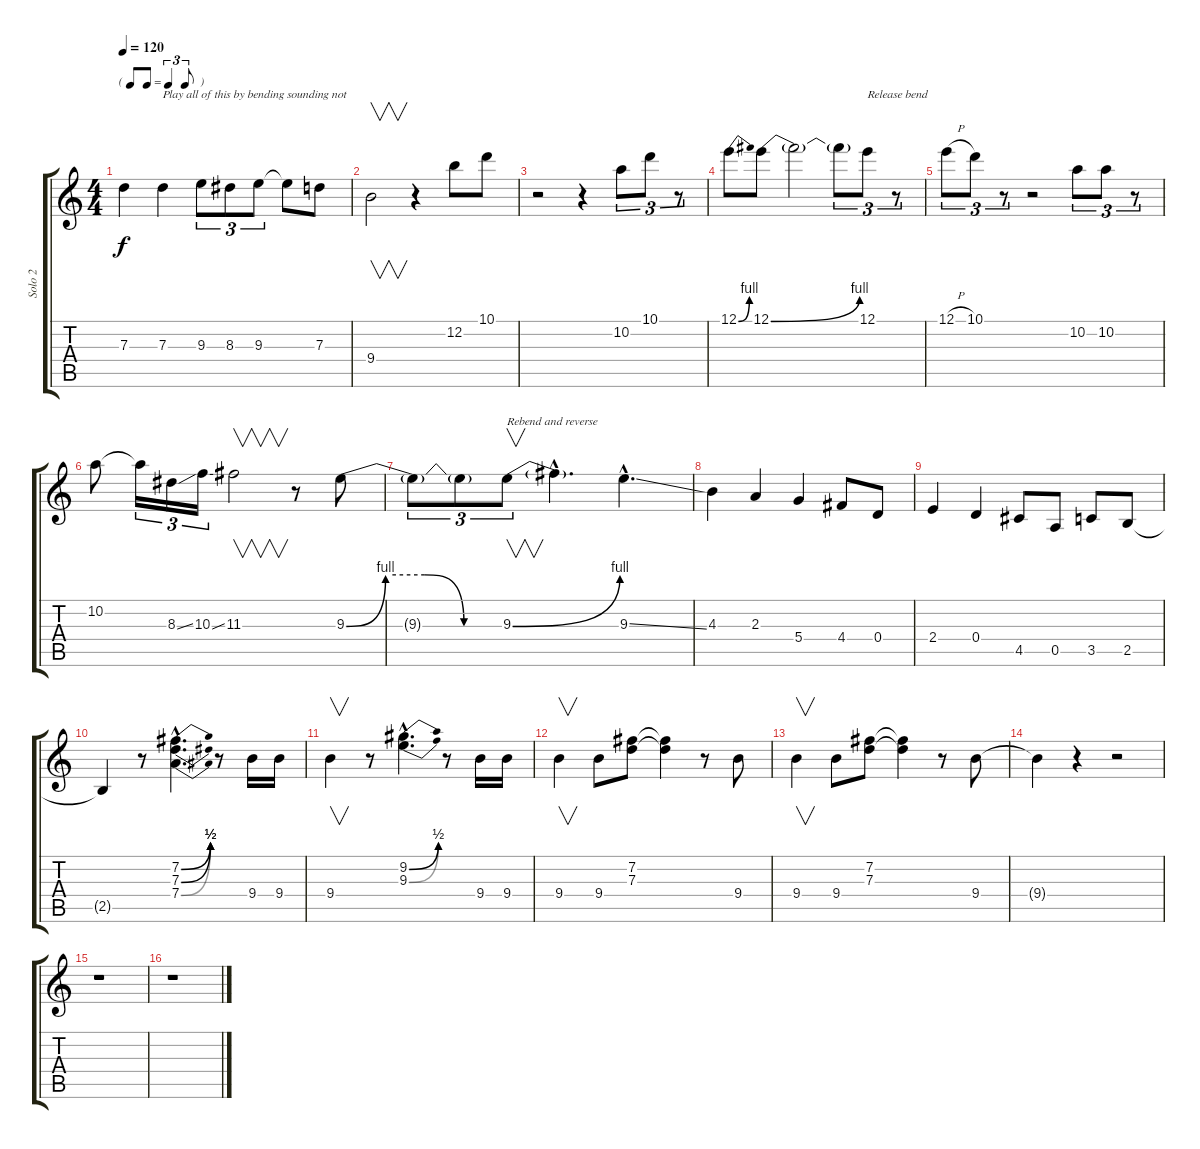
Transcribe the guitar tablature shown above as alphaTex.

\track ("Solo 2" "Solo 2") {instrument overdrivenguitar}
\staff {score tabs}
\tuning (E4 B3 G3 D3 A2 E2) {hide}
\ts (4 4)
\tf triplet8th
\tempo 120
\clef g2
\ks c
7.3{t}.4{dy f} 7.3.4{txt "Play all of this by bending sounding not"} 9.3.8{tu (3 2)} 8.3.8{tu (3 2)} 9.3.8{tu (3 2)} 9.3{t}.8 7.3.8 |
9.4.2{v} r.4 12.2.8 10.1.8 |
r.2 r.4 10.2.8{tu (3 2)} 10.1.8{tu (3 2)} r.8{tu (3 2)} |
12.1{be (bend 0 0 60 4)}.8 12.1{be (bend 0 0 60 4)}.8 12.1{t}.2 12.1{t}.8{tu (3 2)} 12.1.8{tu (3 2) txt "Release bend"} r.8{tu (3 2)} |
12.1{h}.8{tu (3 2)} 10.1.8{tu (3 2)} r.8{tu (3 2)} r.2 10.2.8{tu (3 2)} 10.2.8{tu (3 2)} r.8{tu (3 2)} |
10.2.8 10.2{t}.16{tu (3 2)} 8.3{ss}.16{tu (3 2)} 10.3{ss}.16{tu (3 2)} 11.3.2{v} r.8 9.3{be (custom 0 0 15 4 30 4 45 0 60 0)}.8 |
9.3{t}.8{tu (3 2)} 9.3{t}.8{tu (3 2)} 9.3{be (bend 0 0 60 4)}.8{v tu (3 2) txt "Rebend and reverse"} 9.3{hac t}.4{d} 9.3{ss hac}.4{d} |
4.3.4 2.3.4 5.4.4 4.4.8 0.4.8 |
2.4.4 0.4.4 4.5.8 0.5.8 3.5.8 2.5.8 |
2.5{t}.4 r.8 (7.2{be (bend 0 0 60 2) hac} 7.3{be (bend 0 0 60 2) hac} 7.4{be (bend 0 0 60 2) hac}).4{d} r.8 9.4.16 9.4.16 |
9.4.4{v} r.8 (9.2{be (bend 0 0 60 2) hac} 9.3{be (bend 0 0 60 2) hac}).4{d} r.8 9.4.16 9.4.16 |
9.4.4{v} 9.4.8 (7.2 7.3).8 (7.2{t} 7.3{t}).4 r.8 9.4.8 |
9.4.4{v} 9.4.8 (7.2 7.3).8 (7.2{t} 7.3{t}).4 r.8 9.4.8 |
9.4{t}.4 r.4 r.2 |
r.1 |
r.1
